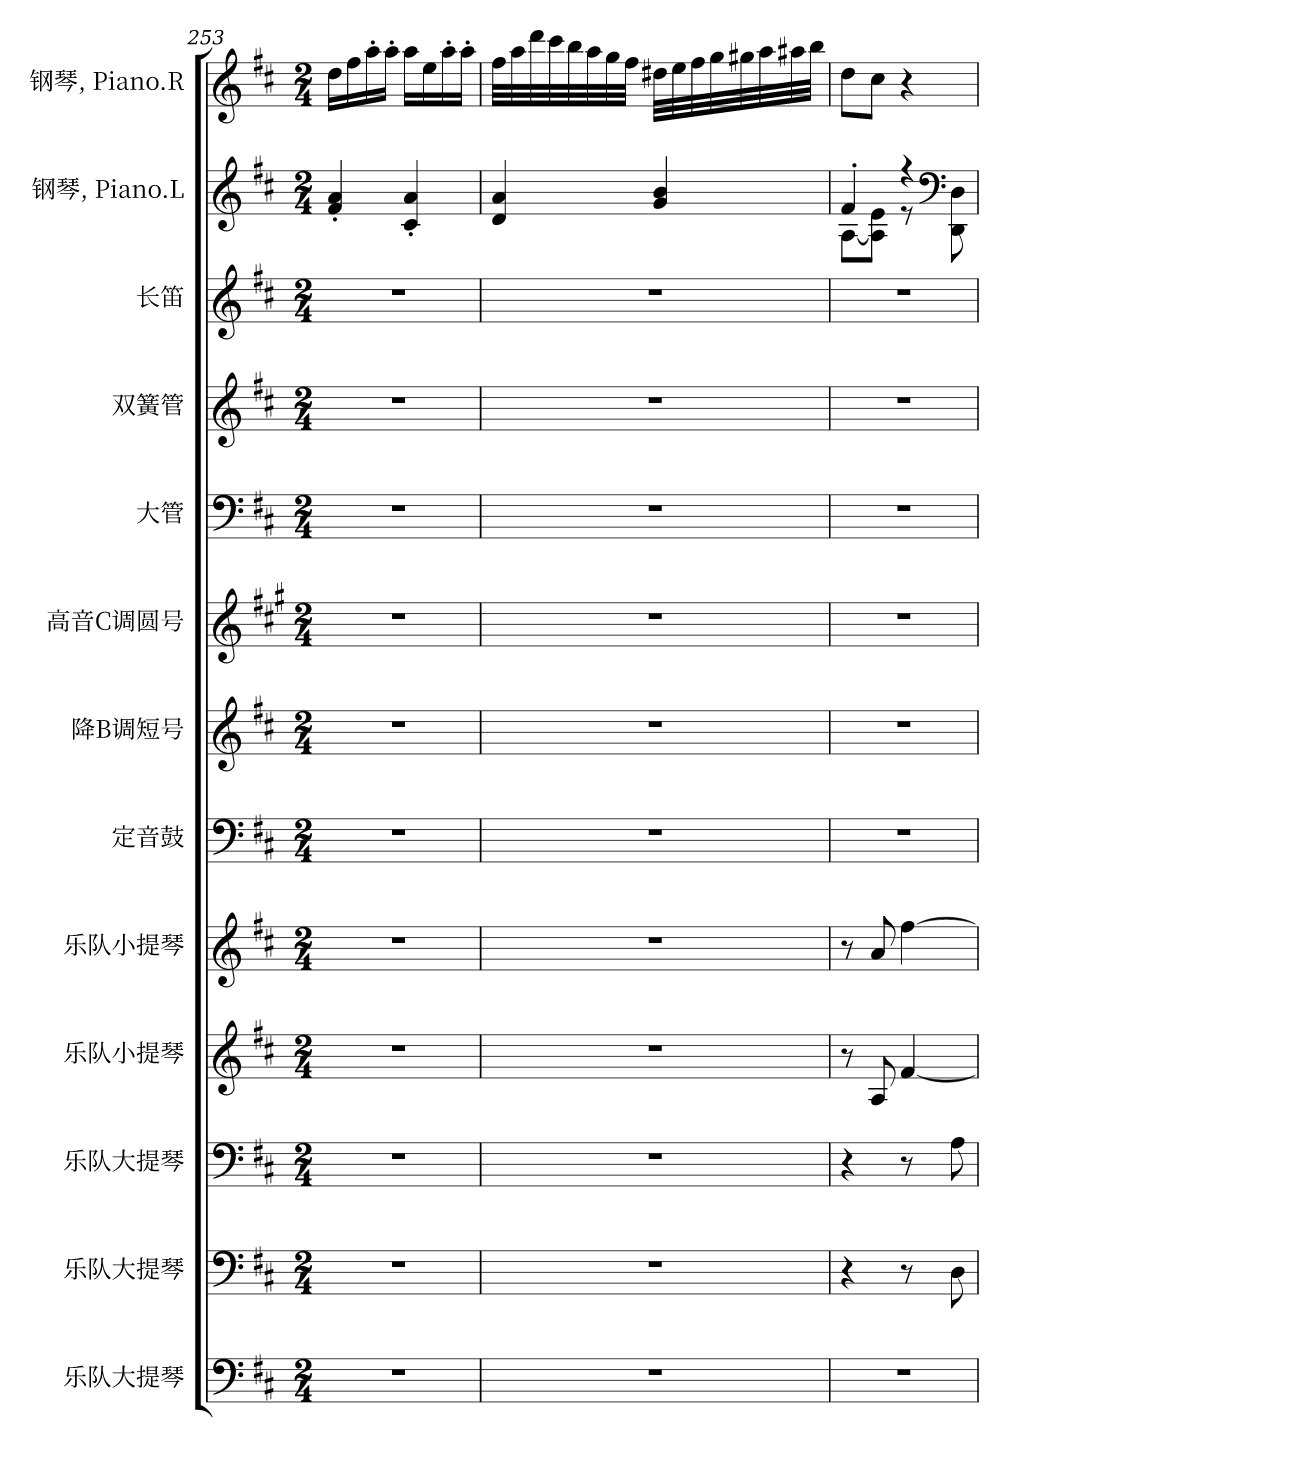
**kern	**kern	**kern	**kern	**kern	**kern	**kern	**kern	**kern	**kern	**kern	**kern	**kern
*part13	*part12	*part11	*part10	*part9	*part8	*part7	*part6	*part5	*part4	*part3	*part2	*part1
*staff13	*staff12	*staff11	*staff10	*staff9	*staff8	*staff7	*staff6	*staff5	*staff4	*staff3	*staff2	*staff1
*I"乐队大提琴	*I"乐队大提琴	*I"乐队大提琴	*I"乐队小提琴	*I"乐队小提琴	*I"定音鼓	*I"降B调短号	*I"高音C调圆号	*I"大管	*I"双簧管	*I"长笛	*I"钢琴, Piano.L	*I"钢琴, Piano.R
*	*	*	*	*	*	*	*	*	*	*	*I'Pno.	*I'Pno.
!!LO:PB:g=z
*clefF4	*clefF4	*clefF4	*clefG2	*clefG2	*clefF4	*clefG2	*clefG2	*clefF4	*clefG2	*clefG2	*clefG2	*clefG2
*	*	*	*	*	*	*ITrd1c2	*ITrd4c7	*	*	*	*	*
*k[f#c#]	*k[f#c#]	*k[f#c#]	*k[f#c#]	*k[f#c#]	*k[f#c#]	*k[]	*k[f#c#]	*k[f#c#]	*k[f#c#]	*k[f#c#]	*k[f#c#]	*k[f#c#]
*M2/4	*M2/4	*M2/4	*M2/4	*M2/4	*M2/4	*M2/4	*M2/4	*M2/4	*M2/4	*M2/4	*M2/4	*M2/4
=253	=253	=253	=253	=253	=253	=253	=253	=253	=253	=253	=253	=253
2r	2r	2r	2r	2r	2r	2r	2r	2r	2r	2r	4f#/' 4a/'	16dd\LL
.	.	.	.	.	.	.	.	.	.	.	.	16ff#\
.	.	.	.	.	.	.	.	.	.	.	.	16aa'\
.	.	.	.	.	.	.	.	.	.	.	.	16aa'\JJ
.	.	.	.	.	.	.	.	.	.	.	4c#/' 4a/'	16aa\LL
.	.	.	.	.	.	.	.	.	.	.	.	16ee\
.	.	.	.	.	.	.	.	.	.	.	.	16aa'\
.	.	.	.	.	.	.	.	.	.	.	.	16aa'\JJ
=254	=254	=254	=254	=254	=254	=254	=254	=254	=254	=254	=254	=254
2r	2r	2r	2r	2r	2r	2r	2r	2r	2r	2r	4d/ 4a/	32ff#\LLL
.	.	.	.	.	.	.	.	.	.	.	.	32aa\
.	.	.	.	.	.	.	.	.	.	.	.	32ddd\
.	.	.	.	.	.	.	.	.	.	.	.	32ccc#\
.	.	.	.	.	.	.	.	.	.	.	.	32bb\
.	.	.	.	.	.	.	.	.	.	.	.	32aa\
.	.	.	.	.	.	.	.	.	.	.	.	32gg\
.	.	.	.	.	.	.	.	.	.	.	.	32ff#\JJJ
.	.	.	.	.	.	.	.	.	.	.	4g/ 4b/	32dd#X\LLL
.	.	.	.	.	.	.	.	.	.	.	.	32ee\
.	.	.	.	.	.	.	.	.	.	.	.	32ff#\
.	.	.	.	.	.	.	.	.	.	.	.	32gg\
.	.	.	.	.	.	.	.	.	.	.	.	32gg#X\
.	.	.	.	.	.	.	.	.	.	.	.	32aa\
.	.	.	.	.	.	.	.	.	.	.	.	32aa#X\
.	.	.	.	.	.	.	.	.	.	.	.	32bb\JJJ
=255	=255	=255	=255	=255	=255	=255	=255	=255	=255	=255	=255	=255
*	*	*	*	*	*	*	*	*	*	*	*^	*
2r	4r	4r	8r	8r	2r	2r	2r	2r	2r	2r	4f#'/	[8A\L	8dd\L
.	.	.	8A/	8a/	.	.	.	.	.	.	.	8A\] 8e\J	8cc#\J
.	8r	8r	[4f#/	[4ff#\	.	.	.	.	.	.	4r	8r	4r
*	*	*	*	*	*	*	*	*	*	*	*clefF4	*	*
.	8D\	8A\	.	.	.	.	.	.	.	.	.	8DD\ 8D\	.
*	*	*	*	*	*	*	*	*	*	*	*v	*v	*
=	=	=	=	=	=	=	=	=	=	=	=	=
*-	*-	*-	*-	*-	*-	*-	*-	*-	*-	*-	*-	*-
